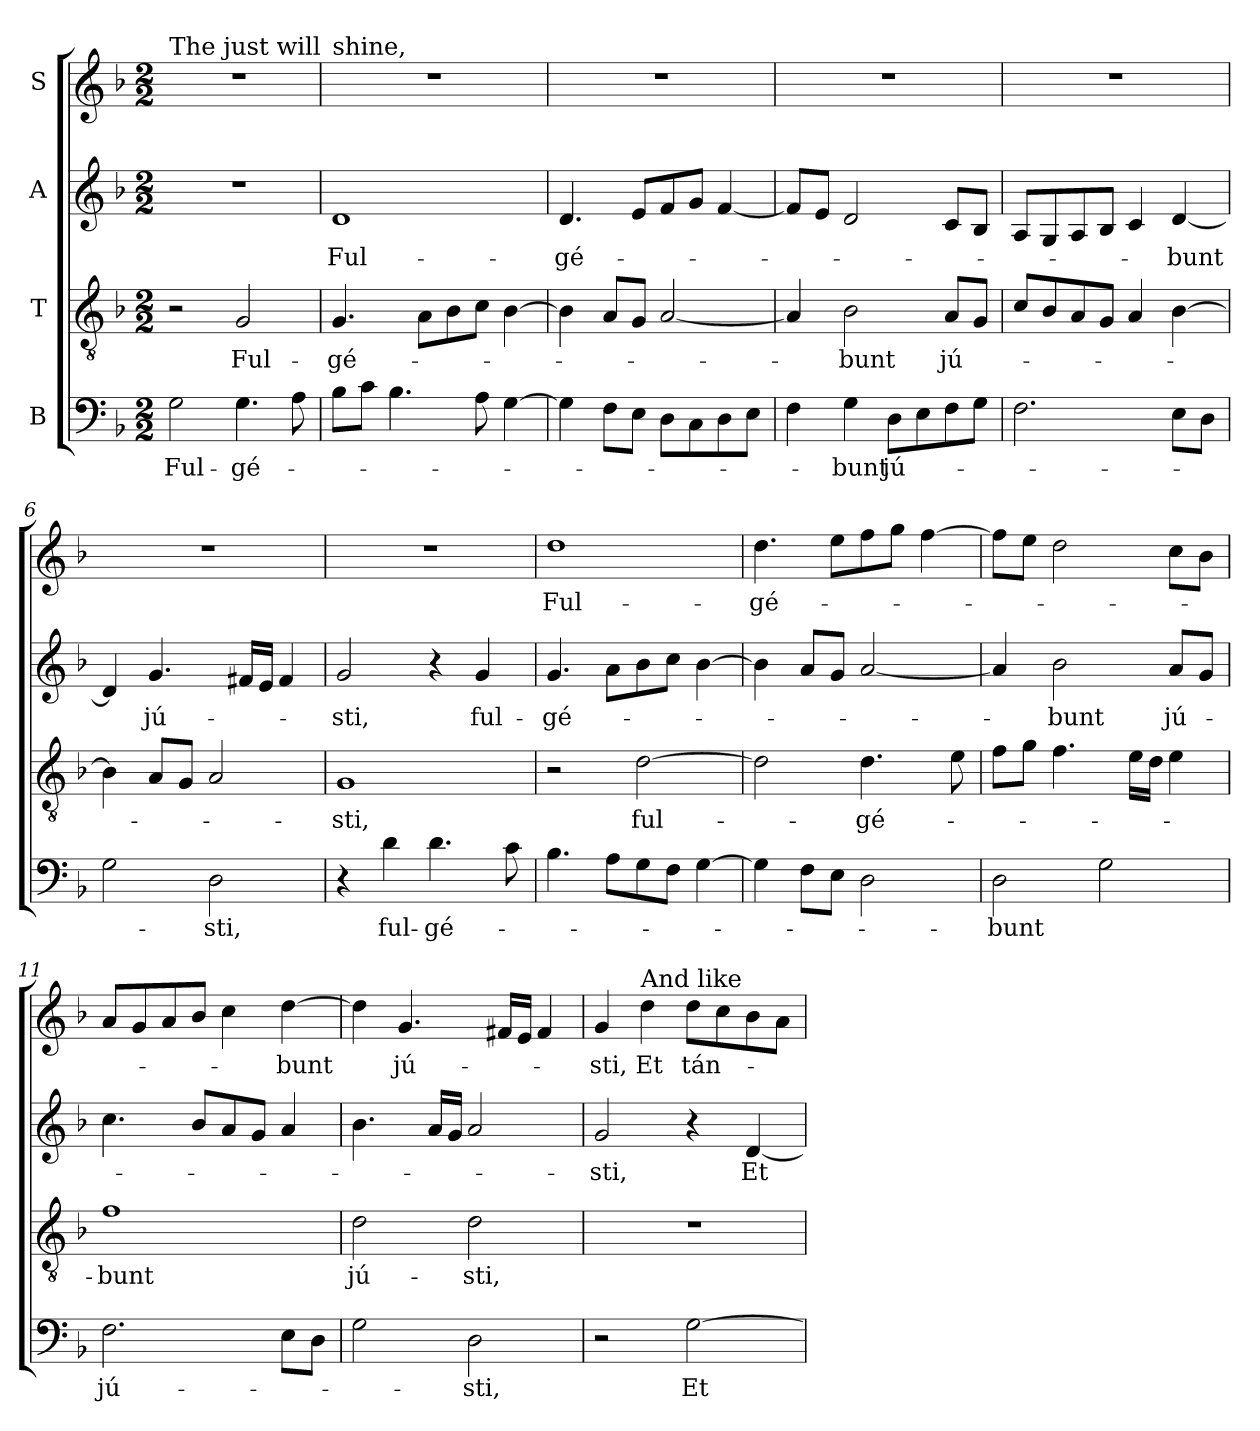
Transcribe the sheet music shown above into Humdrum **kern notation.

**kern	**text	**kern	**text	**kern	**text	**kern	**text
*part4	*part4	*part3	*part3	*part2	*part2	*part1	*part1
*staff4	*staff4	*staff3	*staff3	*staff2	*staff2	*staff1	*staff1
*I"B	*	*I"T	*	*I"A	*	*I"S	*
*clefF4	*	*clefGv2	*	*clefG2	*	*clefG2	*
*k[b-]	*	*k[b-]	*	*k[b-]	*	*k[b-]	*
*F:	*	*F:	*	*F:	*	*F:	*
*M2/2	*	*M2/2	*	*M2/2	*	*M2/2	*
=1	=1	=1	=1	=1	=1	=1	=1
!	!	!	!	!	!	!LO:TX:a:t=The just will	!
!	!LO:LY:b	!	!	!	!	!	!
2G\	Ful-	2r	.	1r	.	1r	.
!	!LO:LY:b	!	!LO:LY:b	!	!	!	!
4.G\	-gé-	2G/	Ful-	.	.	.	.
8A\	.	.	.	.	.	.	.
=2	=2	=2	=2	=2	=2	=2	=2
!	!	!	!	!	!	!LO:TX:a:t=shine,	!
!	!	!	!LO:LY:b	!	!LO:LY:b	!	!
8B-\L	.	4.G/	-gé-	1d	Ful-	1r	.
8c\J	.	.	.	.	.	.	.
4.B-\	.	.	.	.	.	.	.
.	.	8A\L	.	.	.	.	.
.	.	8B-\	.	.	.	.	.
8A\	.	8c\J	.	.	.	.	.
[4G\	.	[4B-\	.	.	.	.	.
=3	=3	=3	=3	=3	=3	=3	=3
!	!	!	!	!	!LO:LY:b	!	!
4G\]	.	4B-\]	.	4.d/	-gé-	1r	.
8F\L	.	8A/L	.	.	.	.	.
8E\J	.	8G/J	.	8e/L	.	.	.
8D\L	.	[2A/	.	8f/	.	.	.
8C\	.	.	.	8g/J	.	.	.
8D\	.	.	.	[4f/	.	.	.
8E\J	.	.	.	.	.	.	.
=4	=4	=4	=4	=4	=4	=4	=4
4F\	.	4A/]	.	8f/L]	.	1r	.
.	.	.	.	8e/J	.	.	.
!	!LO:LY:b	!	!LO:LY:b	!	!	!	!
4G\	-bunt	2B-\	-bunt	2d/	.	.	.
!	!LO:LY:b	!	!	!	!	!	!
8D\L	jú-	.	.	.	.	.	.
8E\	.	.	.	.	.	.	.
!	!	!	!LO:LY:b	!	!	!	!
8F\	.	8A/L	jú-	8c/L	.	.	.
8G\J	.	8G/J	.	8B-/J	.	.	.
=5	=5	=5	=5	=5	=5	=5	=5
2.F\	.	8c/L	.	8A/L	.	1r	.
.	.	8B-/	.	8G/	.	.	.
.	.	8A/	.	8A/	.	.	.
.	.	8G/J	.	8B-/J	.	.	.
.	.	4A/	.	4c/	.	.	.
!	!	!	!	!	!LO:LY:b	!	!
8E\L	.	[4B-\	.	[4d/	-bunt	.	.
8D\J	.	.	.	.	.	.	.
!!LO:LB:g=z
=6	=6	=6	=6	=6	=6	=6	=6
2G\	.	4B-\]	.	4d/]	.	1r	.
!	!	!	!	!	!LO:LY:b	!	!
.	.	8A/L	.	4.g/	jú-	.	.
.	.	8G/J	.	.	.	.	.
!	!LO:LY:b	!	!	!	!	!	!
2D\	-sti,	2A/	.	.	.	.	.
.	.	.	.	16f#i/LL	.	.	.
.	.	.	.	16e/JJ	.	.	.
.	.	.	.	4f#i/	.	.	.
=7	=7	=7	=7	=7	=7	=7	=7
!	!	!	!LO:LY:b	!	!LO:LY:b	!	!
4r	.	1G	-sti,	2g/	-sti,	1r	.
!	!LO:LY:b	!	!	!	!	!	!
4d\	ful-	.	.	.	.	.	.
!	!LO:LY:b	!	!	!	!	!	!
4.d\	-gé-	.	.	4r	.	.	.
!	!	!	!	!	!LO:LY:b	!	!
.	.	.	.	4g/	ful-	.	.
8c\	.	.	.	.	.	.	.
=8	=8	=8	=8	=8	=8	=8	=8
!	!	!	!	!	!LO:LY:b	!	!LO:LY:b
4.B-\	.	2r	.	4.g/	-gé-	1dd	Ful-
8A\L	.	.	.	8a\L	.	.	.
!	!	!	!LO:LY:b	!	!	!	!
8G\	.	[2d\	ful-	8b-\	.	.	.
8F\J	.	.	.	8cc\J	.	.	.
[4G\	.	.	.	[4b-\	.	.	.
=9	=9	=9	=9	=9	=9	=9	=9
!	!	!	!	!	!	!	!LO:LY:b
4G\]	.	2d\]	.	4b-\]	.	4.dd\	-gé-
8F\L	.	.	.	8a/L	.	.	.
8E\J	.	.	.	8g/J	.	8ee\L	.
!	!	!	!LO:LY:b	!	!	!	!
2D\	.	4.d\	-gé-	[2a/	.	8ff\	.
.	.	.	.	.	.	8gg\J	.
.	.	.	.	.	.	[4ff\	.
.	.	8e\	.	.	.	.	.
=10	=10	=10	=10	=10	=10	=10	=10
!	!LO:LY:b	!	!	!	!	!	!
2D\	-bunt	8f\L	.	4a/]	.	8ff\L]	.
.	.	8g\J	.	.	.	8ee\J	.
!	!	!	!	!	!LO:LY:b	!	!
.	.	4.f\	.	2b-\	-bunt	2dd\	.
2G\	.	.	.	.	.	.	.
.	.	16e\LL	.	.	.	.	.
.	.	16d\JJ	.	.	.	.	.
!	!	!	!	!	!LO:LY:b	!	!
.	.	4e\	.	8a/L	jú-	8cc\L	.
.	.	.	.	8g/J	.	8b-\J	.
!!LO:PB:g=z
=11	=11	=11	=11	=11	=11	=11	=11
!	!LO:LY:b	!	!LO:LY:b	!	!	!	!
2.F\	jú-	1f	-bunt	4.cc\	.	8a/L	.
.	.	.	.	.	.	8g/	.
.	.	.	.	.	.	8a/	.
.	.	.	.	8b-/L	.	8b-/J	.
.	.	.	.	8a/	.	4cc\	.
.	.	.	.	8g/J	.	.	.
!	!	!	!	!	!	!	!LO:LY:b
8E\L	.	.	.	4a/	.	[4dd\	-bunt
8D\J	.	.	.	.	.	.	.
=12	=12	=12	=12	=12	=12	=12	=12
!	!	!	!LO:LY:b	!	!	!	!
2G\	.	2d\	jú-	4.b-\	.	4dd\]	.
!	!	!	!	!	!	!	!LO:LY:b
.	.	.	.	.	.	4.g/	jú-
.	.	.	.	16a/LL	.	.	.
.	.	.	.	16g/JJ	.	.	.
!	!LO:LY:b	!	!LO:LY:b	!	!	!	!
2D\	-sti,	2d\	-sti,	2a/	.	.	.
.	.	.	.	.	.	16f#i/LL	.
.	.	.	.	.	.	16e/JJ	.
.	.	.	.	.	.	4f#i/	.
=13	=13	=13	=13	=13	=13	=13	=13
!	!	!	!	!	!LO:LY:b	!	!LO:LY:b
2r	.	1r	.	2g/	-sti,	4g/	-sti,
!	!	!	!	!	!	!LO:TX:a:t=And like	!
!	!	!	!	!	!	!	!LO:LY:b
.	.	.	.	.	.	4dd\	Et
!	!LO:LY:b	!	!	!	!	!	!LO:LY:b
[2G\	Et	.	.	4r	.	8dd\L	tán-
.	.	.	.	.	.	8cc\	.
!	!	!	!	!	!LO:LY:b	!	!
.	.	.	.	[4d/	Et	8b-\	.
.	.	.	.	.	.	8a\J	.
=	=	=	=	=	=	=	=
*-	*-	*-	*-	*-	*-	*-	*-
